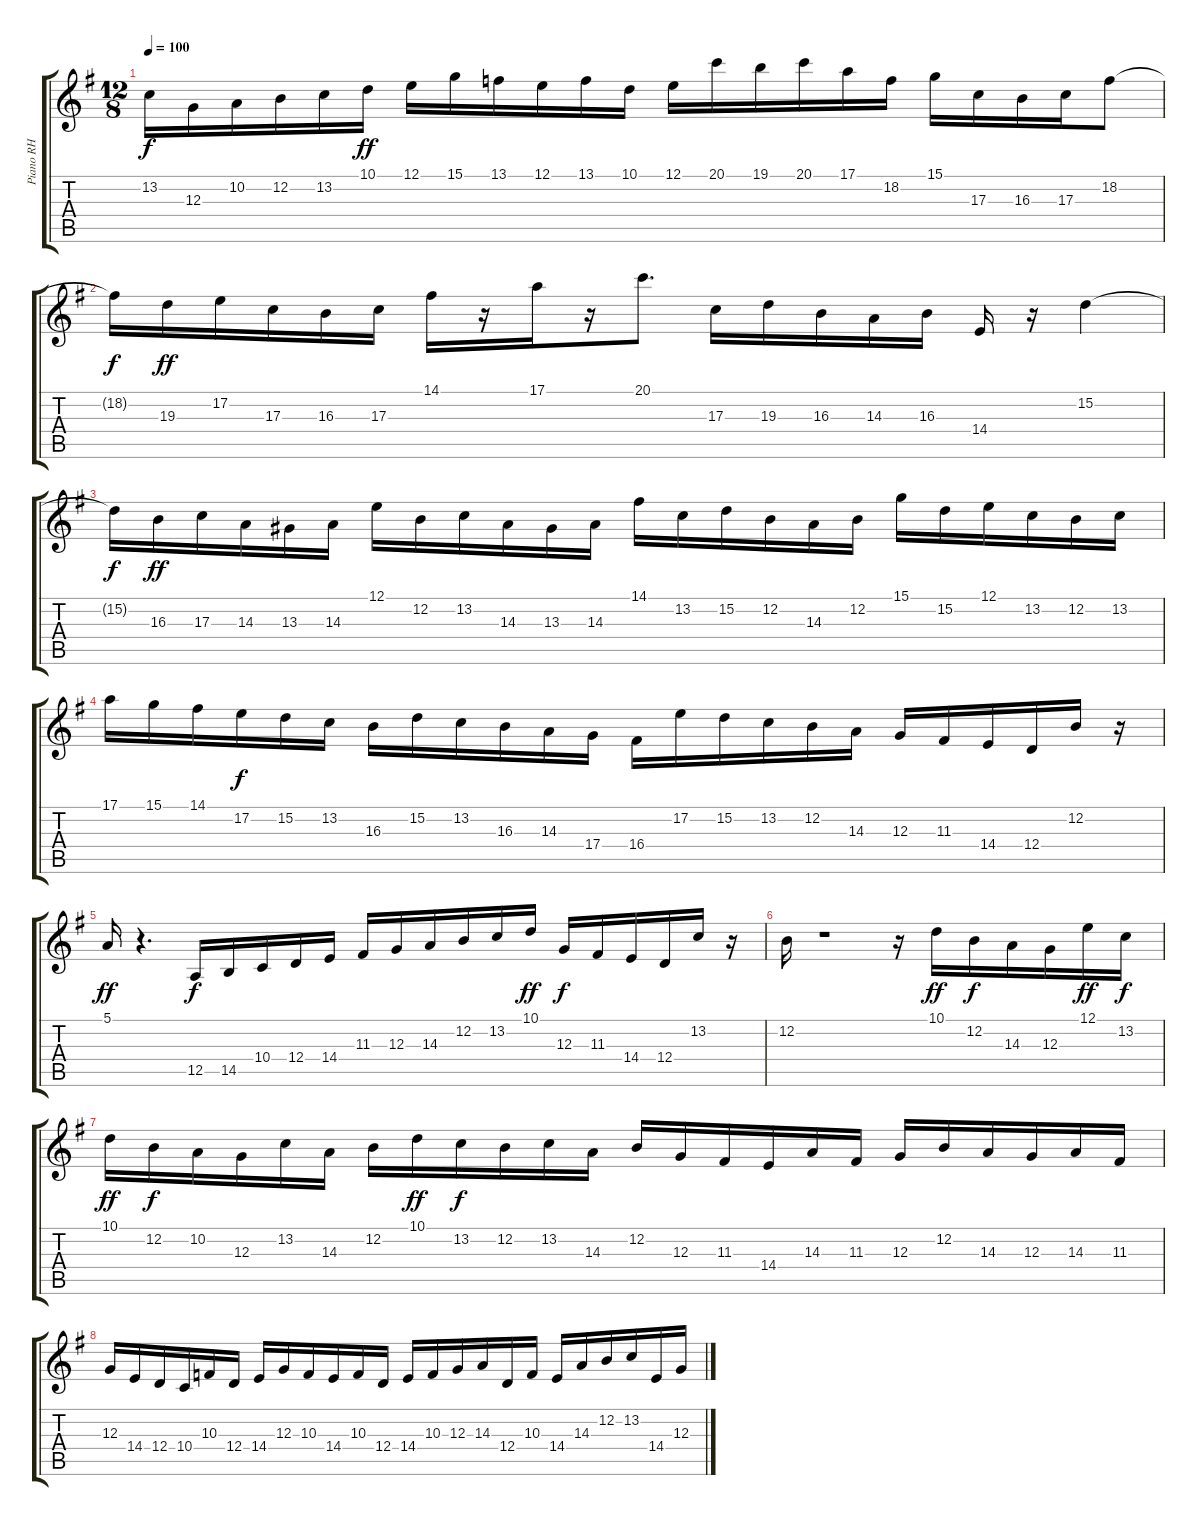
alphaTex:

\track ("Piano RH" "Piano RH") {instrument acousticgrandpiano}
\staff {score tabs}
\tuning (E4 B3 G3 D3 A2 E2) {hide}
\ts (12 8)
\tempo 100
\clef g2
\ks g
13.2.16{dy f} 12.3.16 10.2.16 12.2.16 13.2.16 10.1.16{dy ff} 12.1.16 15.1.16 13.1.16 12.1.16 13.1.16 10.1.16 12.1.16 20.1.16 19.1.16 20.1.16 17.1.16 18.2.16 15.1.16 17.3.16 16.3.16 17.3.16 18.2.8 |
18.2{t}.16{dy f} 19.3.16{dy ff} 17.2.16 17.3.16 16.3.16 17.3.16 14.1.16 r.16 17.1.16 r.16 20.1.8{d} 17.3.16 19.3.16 16.3.16 14.3.16 16.3.16 14.4.16 r.16 15.2.4 |
15.2{t}.16{dy f} 16.3.16{dy ff} 17.3.16 14.3.16 13.3.16 14.3.16 12.1.16 12.2.16 13.2.16 14.3.16 13.3.16 14.3.16 14.1.16 13.2.16 15.2.16 12.2.16 14.3.16 12.2.16 15.1.16 15.2.16 12.1.16 13.2.16 12.2.16 13.2.16 |
17.1.16 15.1.16 14.1.16 17.2.16{dy f} 15.2.16 13.2.16 16.3.16 15.2.16 13.2.16 16.3.16 14.3.16 17.4.16 16.4.16 17.2.16 15.2.16 13.2.16 12.2.16 14.3.16 12.3.16 11.3.16 14.4.16 12.4.16 12.2.16 r.16 |
5.1.16{dy ff} r.4{d} 12.5.16{dy f} 14.5.16 10.4.16 12.4.16 14.4.16 11.3.16 12.3.16 14.3.16 12.2.16 13.2.16 10.1.16{dy ff} 12.3.16{dy f} 11.3.16 14.4.16 12.4.16 13.2.16 r.16 |
12.2.16 r.1 r.16 10.1.16{dy ff} 12.2.16{dy f} 14.3.16 12.3.16 12.1.16{dy ff} 13.2.16{dy f} |
10.1.16{dy ff} 12.2.16{dy f} 10.2.16 12.3.16 13.2.16 14.3.16 12.2.16 10.1.16{dy ff} 13.2.16{dy f} 12.2.16 13.2.16 14.3.16 12.2.16 12.3.16 11.3.16 14.4.16 14.3.16 11.3.16 12.3.16 12.2.16 14.3.16 12.3.16 14.3.16 11.3.16 |
12.3.16 14.4.16 12.4.16 10.4.16 10.3.16 12.4.16 14.4.16 12.3.16 10.3.16 14.4.16 10.3.16 12.4.16 14.4.16 10.3.16 12.3.16 14.3.16 12.4.16 10.3.16 14.4.16 14.3.16 12.2.16 13.2.16 14.4.16 12.3.16
